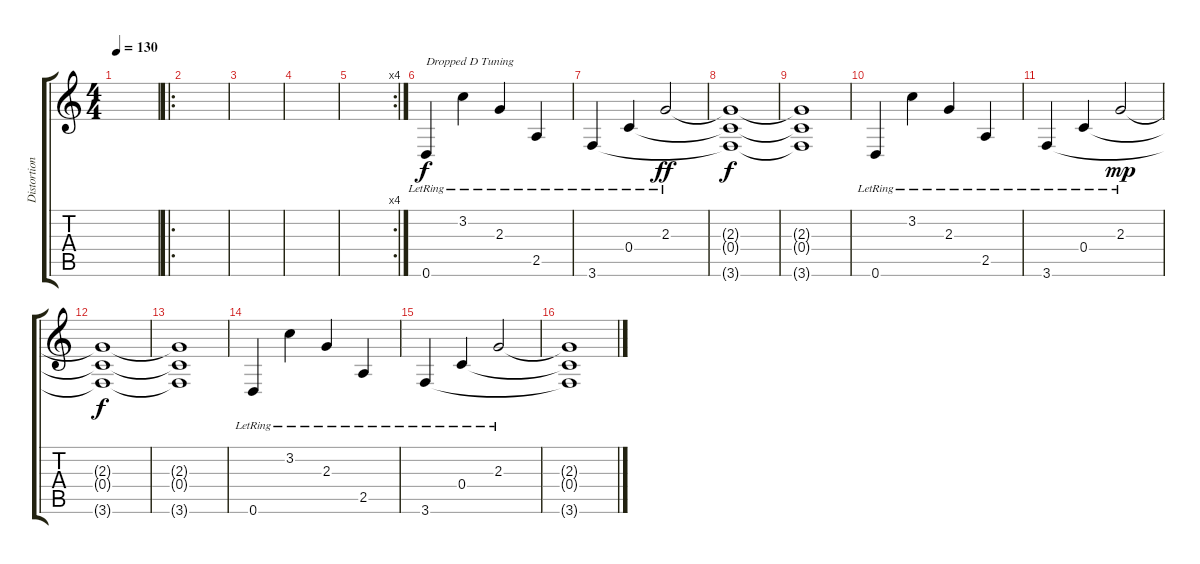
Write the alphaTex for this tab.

\track ("Distortion Guitar" "Distortion") {instrument distortionguitar}
\staff {score tabs}
\tuning (D4 A3 F3 C3 G2 D2) {hide}
\ts (4 4)
\tempo 130
\clef g2
\ks c
|
\ro
|
|
|
\rc 4
|
0.6{lr}.4{txt "Dropped D Tuning"} 3.2{lr}.4 2.3{lr}.4 2.5{lr}.4 |
3.6{lr}.4 0.4{lr}.4 2.3{lr}.2{dy ff} |
(2.3{t} 0.4{t} 3.6{t}).1{dy f} |
(2.3{t} 0.4{t} 3.6{t}).1 |
0.6{lr}.4 3.2{lr}.4 2.3{lr}.4 2.5{lr}.4 |
3.6{lr}.4 0.4{lr}.4 2.3{lr}.2{dy mp} |
(2.3{t} 0.4{t} 3.6{t}).1{dy f} |
(2.3{t} 0.4{t} 3.6{t}).1 |
0.6{lr}.4 3.2{lr}.4 2.3{lr}.4 2.5{lr}.4 |
3.6{lr}.4 0.4{lr}.4 2.3{lr}.2 |
(2.3{t} 0.4{t} 3.6{t}).1
